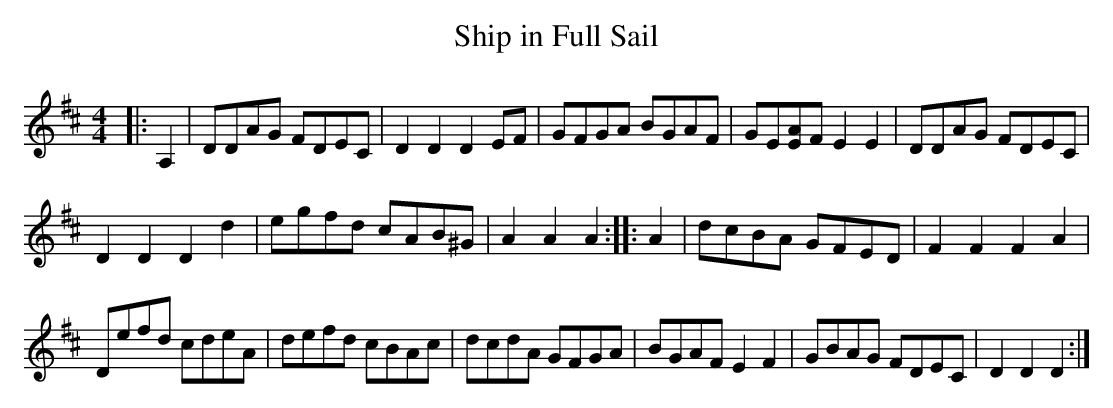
X:1
T:Ship in Full Sail
M:4/4
L:1/8
K:D
|: A,2 | DDAG FDEC | D2D2D2 EF | GFGA BGAF | GE[EA]F E2E2 | DDAG FDEC |
D2D2D2d2 | egfd cAB^G | A2A2A2 :: A2 | dcBA GFED | F2F2F2A2 |
Defd cdeA | defd cBAc | dcdA GFGA | BGAF E2F2 | GBAG FDEC | D2D2D2 :|
